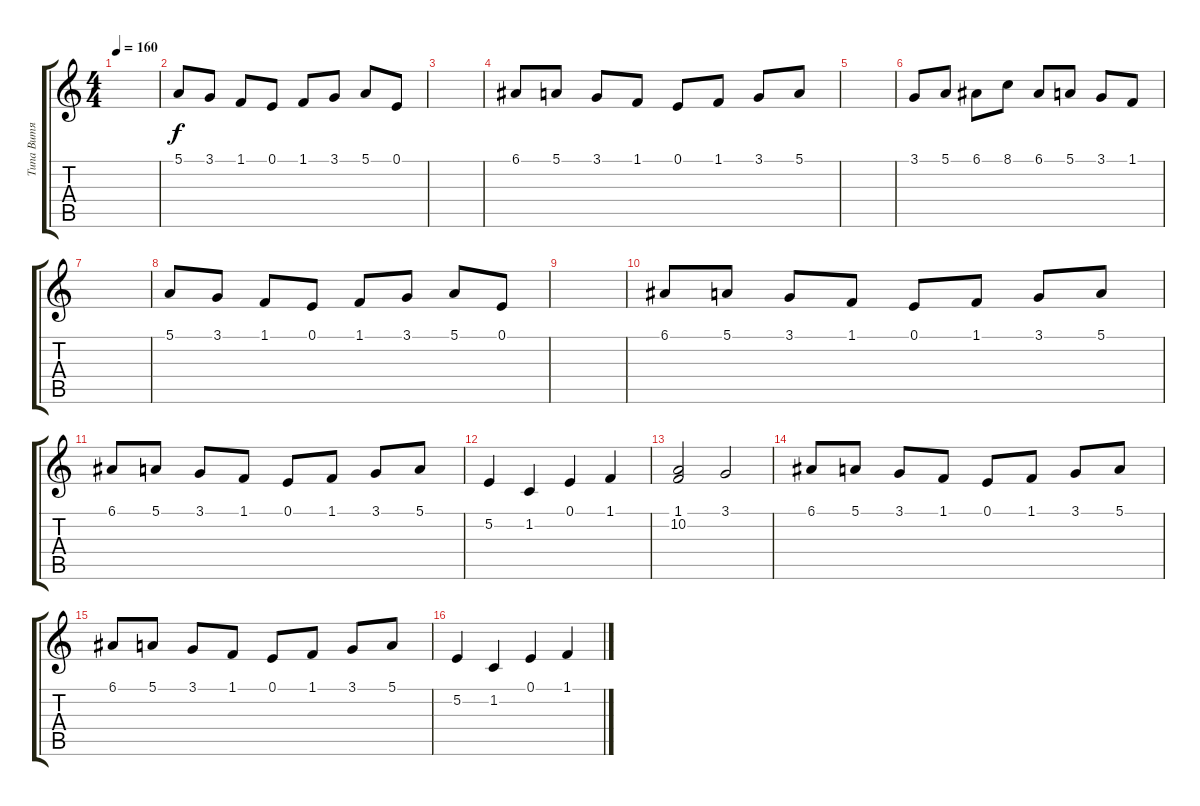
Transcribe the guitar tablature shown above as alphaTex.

\track ("Типа Витя ДВА=)" "Типа Витя ") {instrument acousticgrandpiano}
\staff {score tabs}
\tuning (E4 B3 G3 D3 A2 E2) {hide}
\ts (4 4)
\tempo 160
\clef g2
\ks c
|
5.1.8 3.1.8 1.1.8 0.1.8 1.1.8 3.1.8 5.1.8 0.1.8 |
|
6.1.8 5.1.8 3.1.8 1.1.8 0.1.8 1.1.8 3.1.8 5.1.8 |
|
3.1.8 5.1.8 6.1.8 8.1.8 6.1.8 5.1.8 3.1.8 1.1.8 |
|
5.1.8 3.1.8 1.1.8 0.1.8 1.1.8 3.1.8 5.1.8 0.1.8 |
|
6.1.8 5.1.8 3.1.8 1.1.8 0.1.8 1.1.8 3.1.8 5.1.8 |
6.1.8 5.1.8 3.1.8 1.1.8 0.1.8 1.1.8 3.1.8 5.1.8 |
5.2.4 1.2.4 0.1.4 1.1.4 |
(1.1 10.2).2 3.1.2 |
6.1.8 5.1.8 3.1.8 1.1.8 0.1.8 1.1.8 3.1.8 5.1.8 |
6.1.8 5.1.8 3.1.8 1.1.8 0.1.8 1.1.8 3.1.8 5.1.8 |
5.2.4 1.2.4 0.1.4 1.1.4
